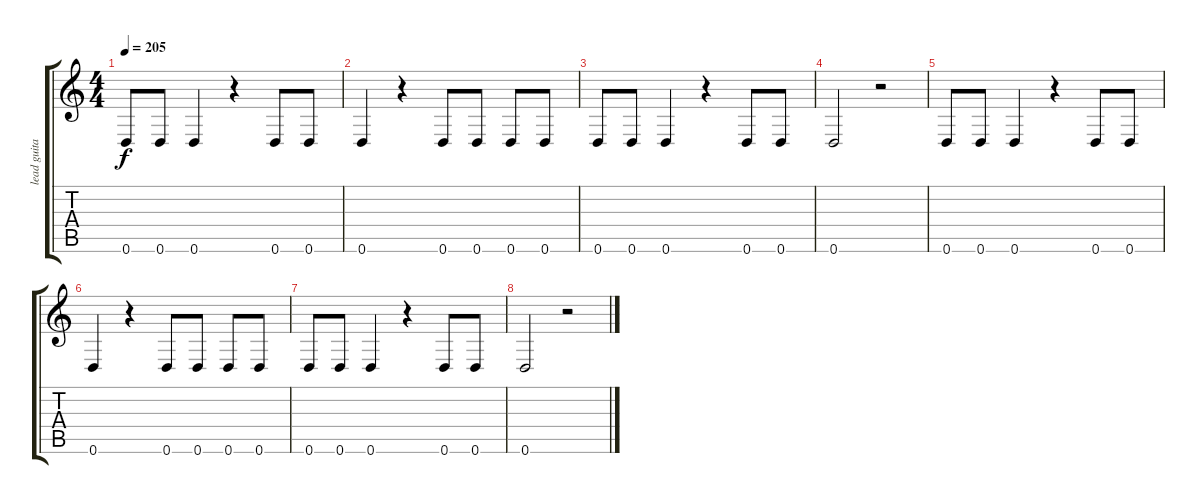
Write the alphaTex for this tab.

\track ("lead guitar(" "lead guita") {instrument distortionguitar bank 1}
\staff {score tabs}
\tuning (D4 A3 F3 C3 G2 D2) {hide}
\ts (4 4)
\tempo 205
\clef g2
\ks c
0.6.8{dy f} 0.6.8 0.6.4 r.4 0.6.8 0.6.8 |
0.6.4 r.4 0.6.8 0.6.8 0.6.8 0.6.8 |
0.6.8 0.6.8 0.6.4 r.4 0.6.8 0.6.8 |
0.6.2 r.2 |
0.6.8 0.6.8 0.6.4 r.4 0.6.8 0.6.8 |
0.6.4 r.4 0.6.8 0.6.8 0.6.8 0.6.8 |
0.6.8 0.6.8 0.6.4 r.4 0.6.8 0.6.8 |
0.6.2 r.2
